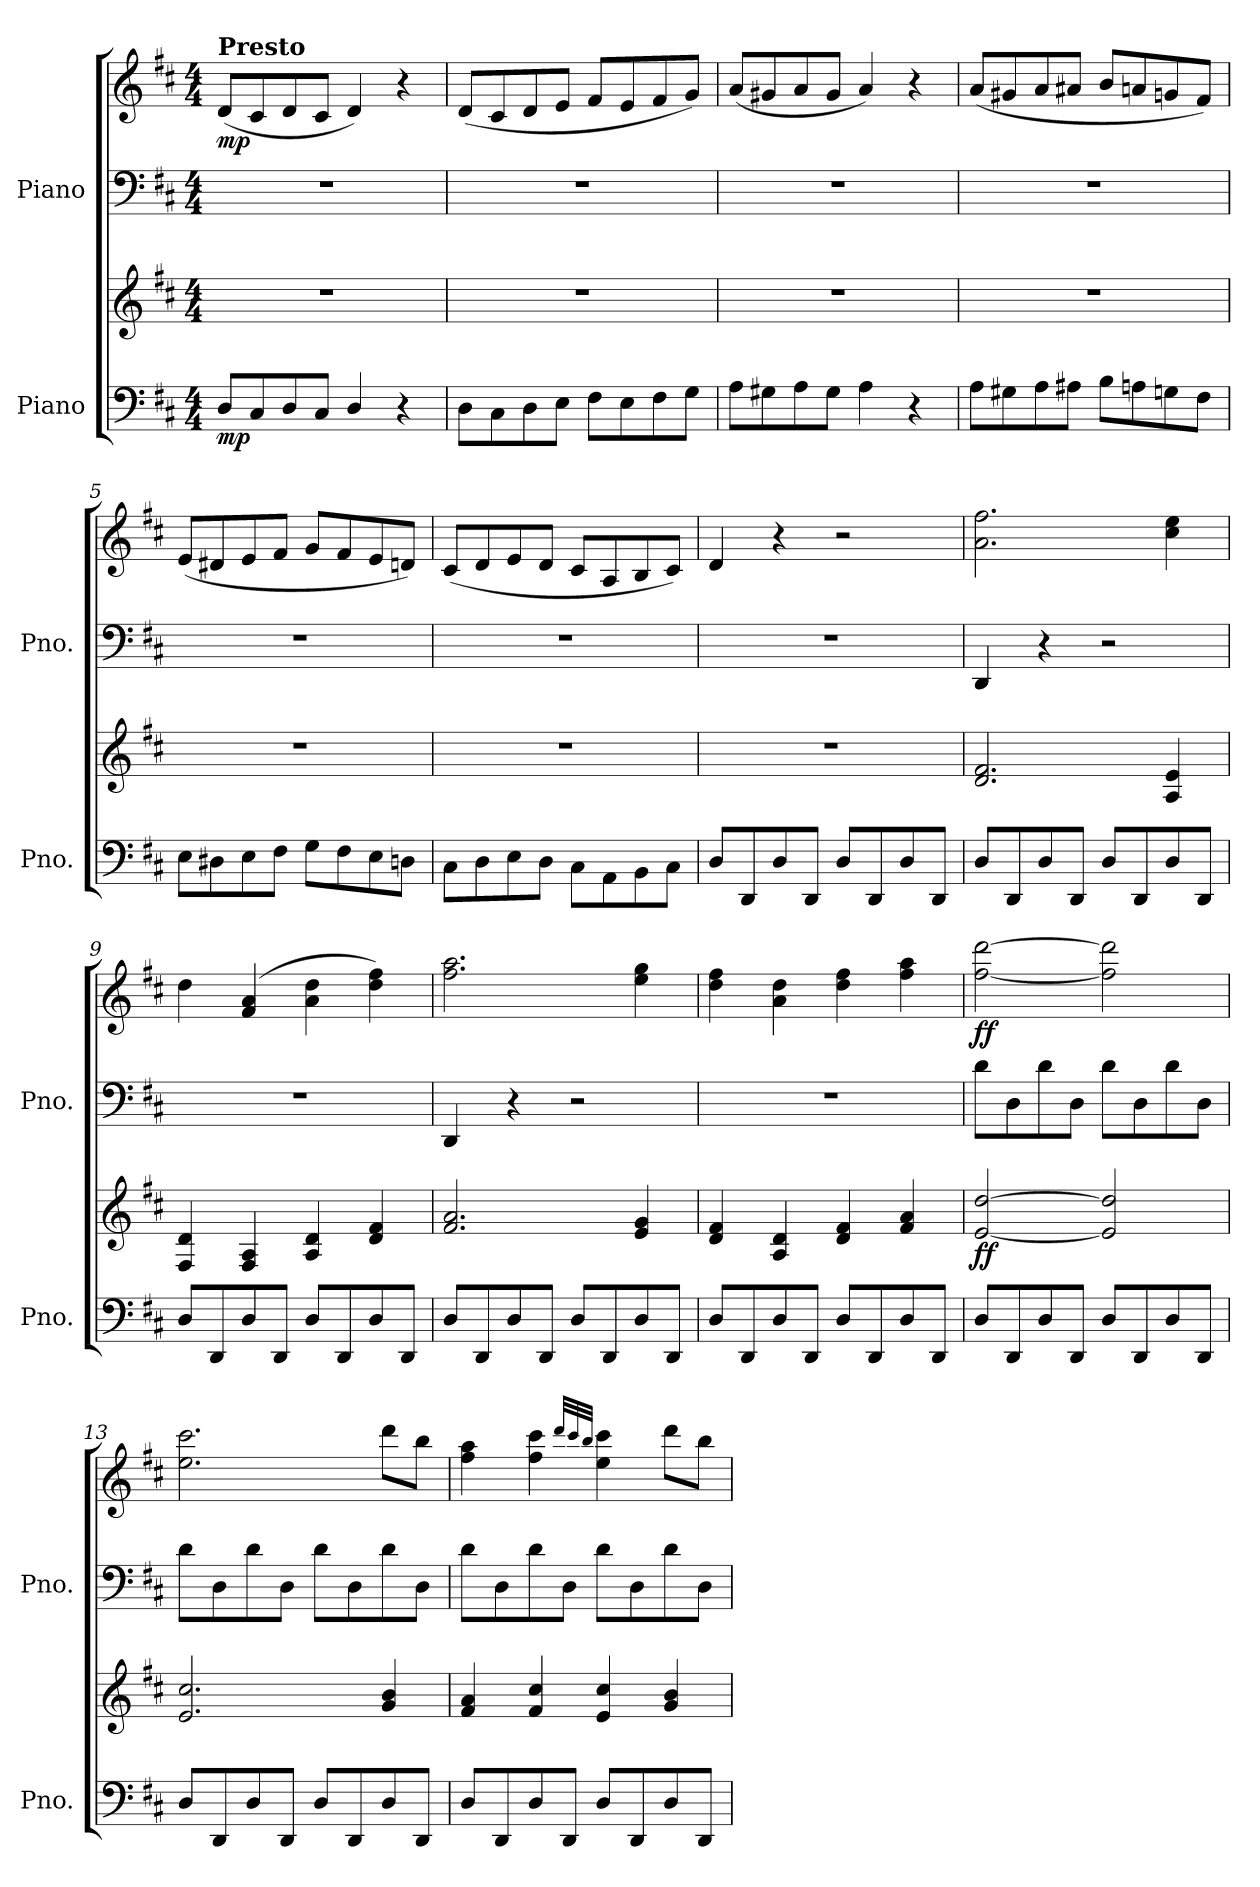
**kern	**kern	**dynam	**kern	**kern	**dynam
*part2	*part2	*part2	*part1	*part1	*part1
*staff4	*staff3	*staff3/4	*staff2	*staff1	*staff1/2
*I"Piano	*	*	*I"Piano	*	*
*I'Pno.	*	*	*I'Pno.	*	*
*clefF4	*clefG2	*	*clefF4	*clefG2	*
*k[f#c#]	*k[f#c#]	*	*k[f#c#]	*k[f#c#]	*
*M4/4	*M4/4	*	*M4/4	*M4/4	*
*MM250	*MM250	*	*MM250	*MM250	*
=1	=1	=1	=1	=1	=1
!	!	!	!	!LO:TX:a:B:t=Presto	!
!	!	!LO:DY:b=2	!	!	!LO:DY:b
8D/L	1r	mp	1r	(<8d/L	mp
8C#/	.	.	.	8c#/	.
8D/	.	.	.	8d/	.
8C#/J	.	.	.	8c#/J	.
4D/	.	.	.	4d/)	.
4r	.	.	.	4r	.
=2	=2	=2	=2	=2	=2
8D\L	1r	.	1r	(<8d/L	.
8C#\	.	.	.	8c#/	.
8D\	.	.	.	8d/	.
8E\J	.	.	.	8e/J	.
8F#\L	.	.	.	8f#/L	.
8E\	.	.	.	8e/	.
8F#\	.	.	.	8f#/	.
8G\J	.	.	.	8g/J)	.
=3	=3	=3	=3	=3	=3
8A\L	1r	.	1r	(<8a/L	.
8G#X\	.	.	.	8g#X/	.
8A\	.	.	.	8a/	.
8G#\J	.	.	.	8g#/J	.
4A\	.	.	.	4a/)	.
4r	.	.	.	4r	.
=4	=4	=4	=4	=4	=4
8A\L	1r	.	1r	(<8a/L	.
8G#X\	.	.	.	8g#X/	.
8A\	.	.	.	8a/	.
8A#X\J	.	.	.	8a#X/J	.
8B\L	.	.	.	8b/L	.
8An\	.	.	.	8an/	.
8Gn\	.	.	.	8gn/	.
8F#\J	.	.	.	8f#/J)	.
!!LO:LB:g=z
=5	=5	=5	=5	=5	=5
8E\L	1r	.	1r	(<8e/L	.
8D#X\	.	.	.	8d#X/	.
8E\	.	.	.	8e/	.
8F#\J	.	.	.	8f#/J	.
8G\L	.	.	.	8g/L	.
8F#\	.	.	.	8f#/	.
8E\	.	.	.	8e/	.
8Dn\J	.	.	.	8dn/J)	.
=6	=6	=6	=6	=6	=6
8C#\L	1r	.	1r	(<8c#/L	.
8D\	.	.	.	8d/	.
8E\	.	.	.	8e/	.
8D\J	.	.	.	8d/J	.
8C#\L	.	.	.	8c#/L	.
8AA\	.	.	.	8A/	.
8BB\	.	.	.	8B/	.
8C#\J	.	.	.	8c#/J)	.
=7	=7	=7	=7	=7	=7
8D/L	1r	.	1r	4d/	.
8DD/	.	.	.	.	.
8D/	.	.	.	4r	.
8DD/J	.	.	.	.	.
8D/L	.	.	.	2r	.
8DD/	.	.	.	.	.
8D/	.	.	.	.	.
8DD/J	.	.	.	.	.
=8	=8	=8	=8	=8	=8
!	!	!LO:DY:b=2	!	!	!
!	!	!LO:DY:n=1:b	!	!	!LO:DY:b=2
!	!	!	!	!	!LO:DY:n=1:b
8D/L	2.d/ 2.f#/	mf mf	4DD/	2.a\ 2.ff#\	mf mf
8DD/	.	.	.	.	.
8D/	.	.	4r	.	.
8DD/J	.	.	.	.	.
8D/L	.	.	2r	.	.
8DD/	.	.	.	.	.
8D/	4A/ 4e/	.	.	4cc#\ 4ee\	.
8DD/J	.	.	.	.	.
=9	=9	=9	=9	=9	=9
8D/L	4F#/ 4d/	.	1r	4dd\	.
8DD/	.	.	.	.	.
8D/	4F#/ 4A/	.	.	(>4f#/ 4a/	.
8DD/J	.	.	.	.	.
8D/L	4A/ 4d/	.	.	4a\ 4dd\	.
8DD/	.	.	.	.	.
8D/	4d/ 4f#/	.	.	4dd\ 4ff#\)	.
8DD/J	.	.	.	.	.
!!LO:PB:g=z
=10	=10	=10	=10	=10	=10
8D/L	2.f#/ 2.a/	.	4DD/	2.ff#\ 2.aa\	.
8DD/	.	.	.	.	.
8D/	.	.	4r	.	.
8DD/J	.	.	.	.	.
8D/L	.	.	2r	.	.
8DD/	.	.	.	.	.
8D/	4e/ 4g/	.	.	4ee\ 4gg\	.
8DD/J	.	.	.	.	.
=11	=11	=11	=11	=11	=11
8D/L	4d/ 4f#/	.	1r	4dd\ 4ff#\	.
8DD/	.	.	.	.	.
8D/	4A/ 4d/	.	.	4a\ 4dd\	.
8DD/J	.	.	.	.	.
8D/L	4d/ 4f#/	.	.	4dd\ 4ff#\	.
8DD/	.	.	.	.	.
8D/	4f#/ 4a/	.	.	4ff#\ 4aa\	.
8DD/J	.	.	.	.	.
=12	=12	=12	=12	=12	=12
!	!	!LO:DY:b	!	!	!LO:DY:b
8D/L	[2e/ [2dd/	ff	8d\L	[2ff#\ [2ddd\	ff
8DD/	.	.	8D\	.	.
8D/	.	.	8d\	.	.
8DD/J	.	.	8D\J	.	.
8D/L	2e/] 2dd/]	.	8d\L	2ff#\] 2ddd\]	.
8DD/	.	.	8D\	.	.
8D/	.	.	8d\	.	.
8DD/J	.	.	8D\J	.	.
=13	=13	=13	=13	=13	=13
8D/L	2.e/ 2.cc#/	.	8d\L	2.ee\ 2.ccc#\	.
8DD/	.	.	8D\	.	.
8D/	.	.	8d\	.	.
8DD/J	.	.	8D\J	.	.
8D/L	.	.	8d\L	.	.
8DD/	.	.	8D\	.	.
8D/	4g/ 4b/	.	8d\	8ddd\L	.
8DD/J	.	.	8D\J	8bb\J	.
=14	=14	=14	=14	=14	=14
8D/L	4f#/ 4a/	.	8d\L	4ff#\ 4aa\	.
8DD/	.	.	8D\	.	.
8D/	4f#/ 4cc#/	.	8d\	4ff#\ 4ccc#\	.
8DD/J	.	.	8D\J	.	.
.	.	.	.	32qddd/LLL	.
.	.	.	.	32qccc#/	.
.	.	.	.	32qbb/JJJ	.
8D/L	4e/ 4cc#/	.	8d\L	4ee\ 4ccc#\	.
8DD/	.	.	8D\	.	.
8D/	4g/ 4b/	.	8d\	8ddd\L	.
8DD/J	.	.	8D\J	8bb\J	.
=	=	=	=	=	=
*-	*-	*-	*-	*-	*-
